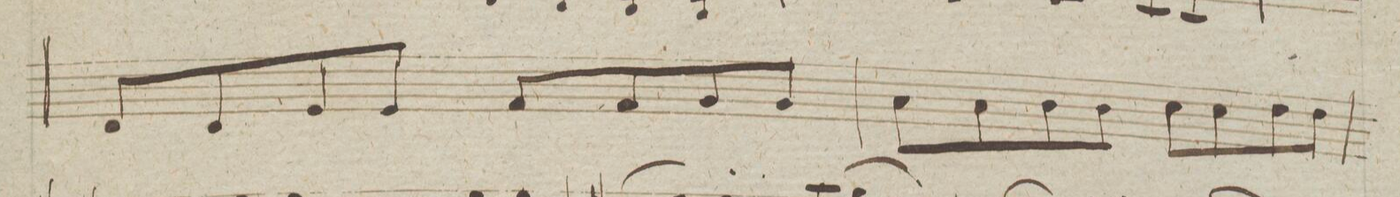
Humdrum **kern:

**kern	**dynam
*I"Violino 2do	*
*clefG2	*
*k[]	*
*met(c|)	*
*M2/2	*
8d/L	.
8d/	.
8e/	.
8e/J	.
8f/L	.
8f/	.
8g/	.
8g/J	.
=198	=198
8a\L	.
8a\	.
8b\	.
8b\J	.
8cc\L	.
8cc\	.
8dd\	.
8dd\J	.
=199	=199
*-	*-
